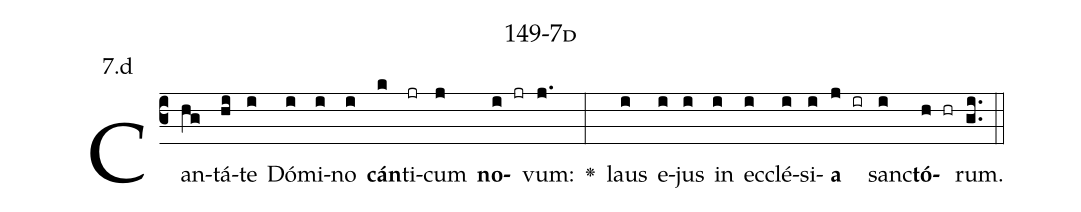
name: 149-7d;
annotation: 7.d;
%%
(c3)Can(hg)tá(hi)te(i) Dó(i)mi(i)no(i) <b>cán</b>(k)ti(jr)cum(j) <b>no</b>(i jr)vum:(j.) <v>\greheightstar</v>(:) laus(i) e(i)jus(i) in(i) ec(i)clé(i)si(i)<b>a</b>(j ir) sanc(i)<b>tó</b>(h hr)rum.(gi..) (::)


%E(i) u(i) o(j) u(i) a(h) e.(gi..) (::)
